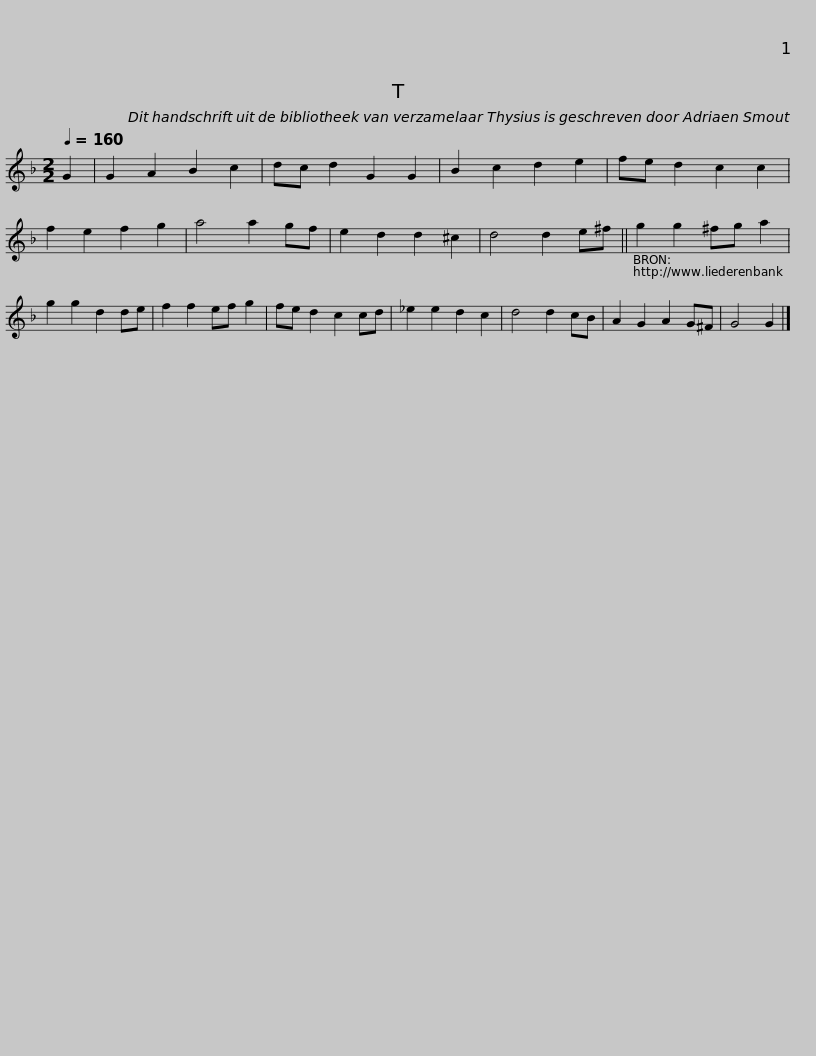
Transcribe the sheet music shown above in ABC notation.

X:1
L:1/8
Q:1/4=160
M:2/2
I:linebreak $
K:F
V:1 treble
V:1
 G2 | G2 A2 B2 c2 | dc d2 G2 G2 | B2 c2 d2 e2 | fe d2 c2 c2 | %5
 f2 e2 f2 g2 | a4 a2 gf | e2 d2 d2 ^c2 | d4 d2 e^f ||$ g2 g2 ^fg a2 | %10
 g2 g2 d2 de | f2 f2 ef g2 | fe d2 c2 cd | _e2 e2 d2 c2 | d4 d2 cB | %15
 A2 G2 A2 G^F | G4 G2 |] %17
